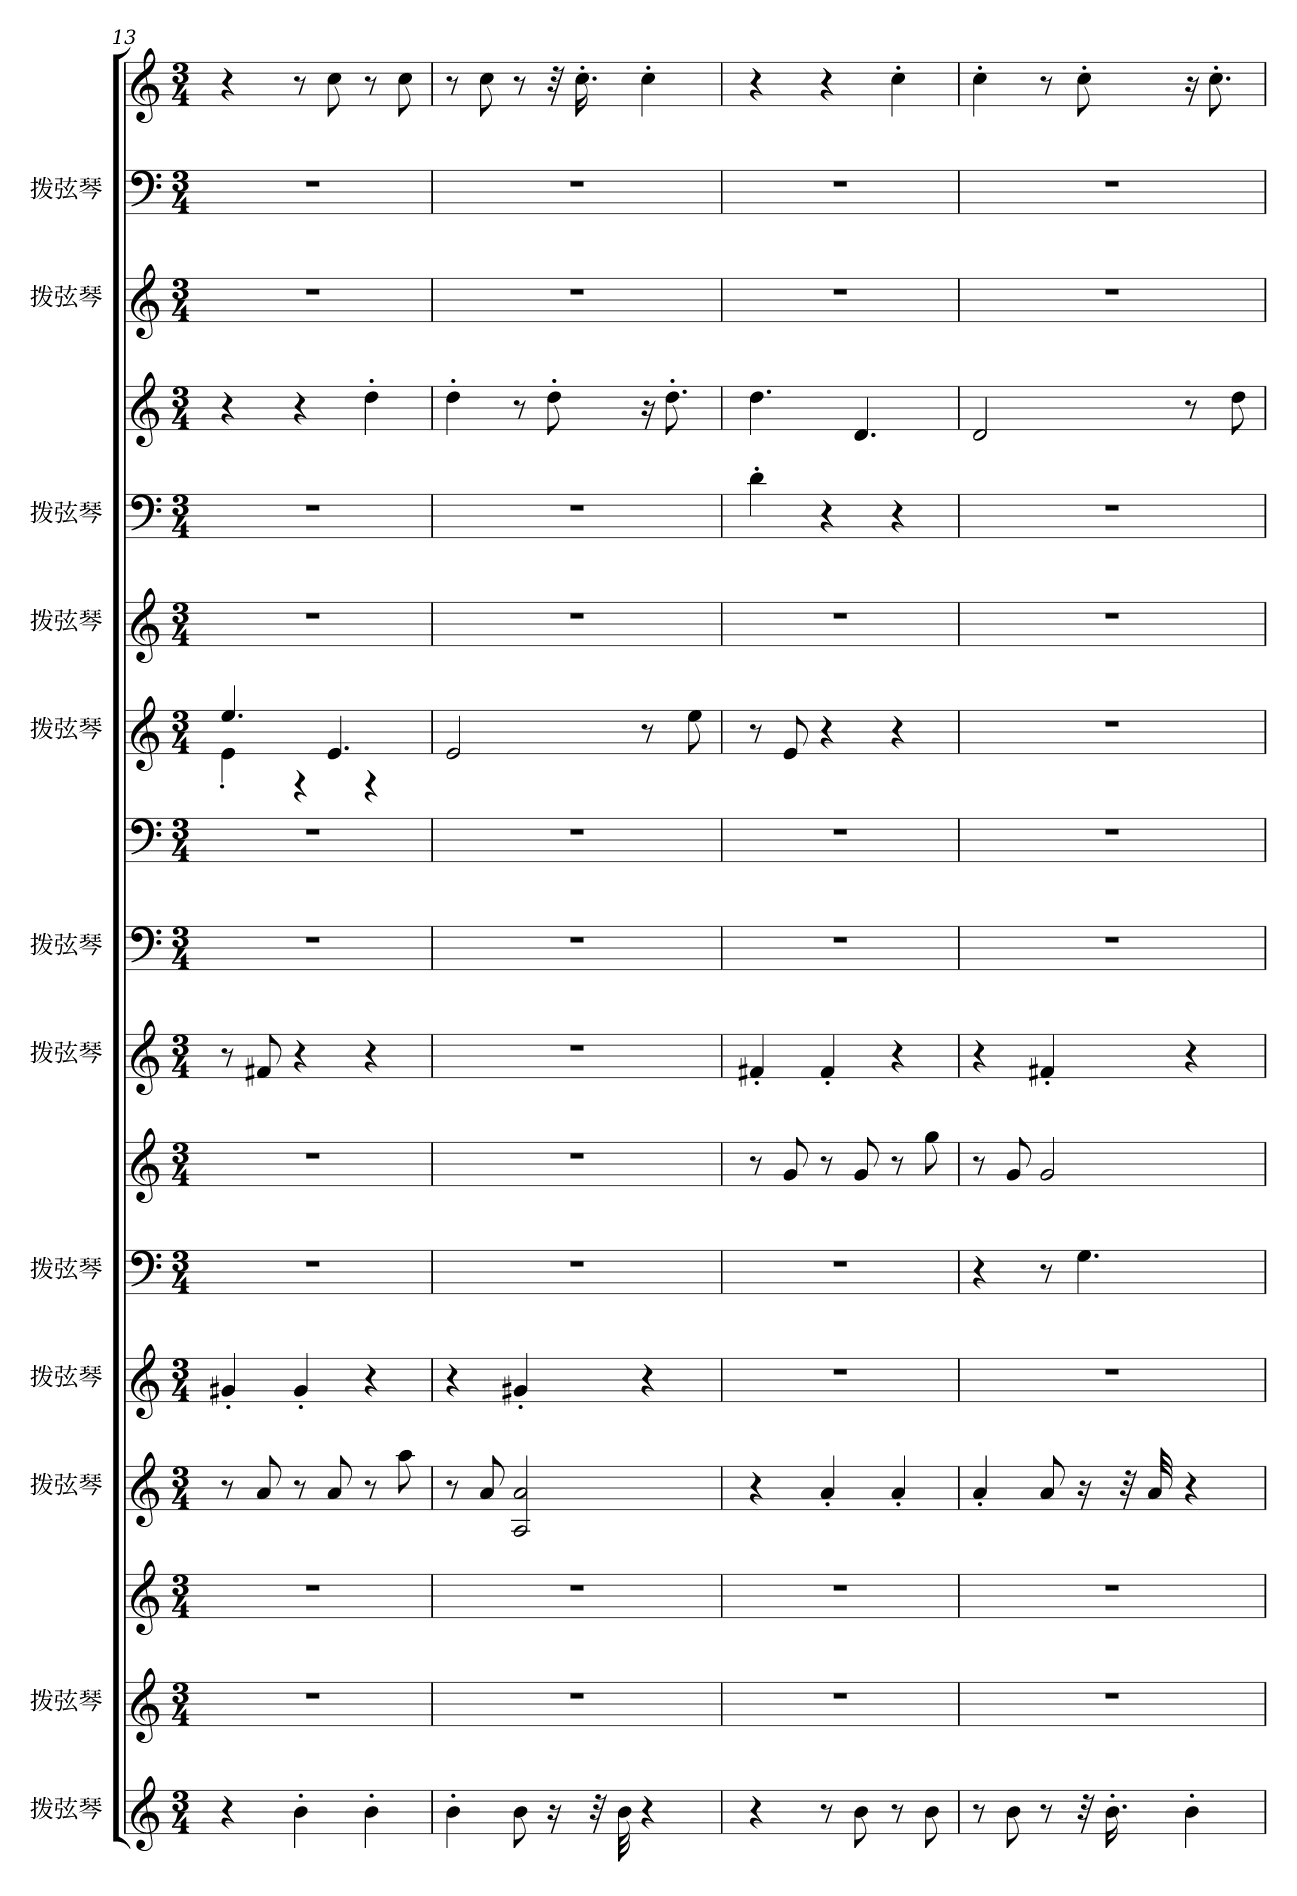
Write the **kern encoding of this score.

**kern	**kern	**kern	**kern	**kern	**kern	**kern	**kern	**kern	**kern	**kern	**kern	**kern	**kern	**kern	**kern	**kern
*part12	*part11	*part11	*part10	*part9	*part8	*part8	*part7	*part6	*part6	*part5	*part4	*part3	*part3	*part2	*part1	*part1
*staff17	*staff16	*staff15	*staff14	*staff13	*staff12	*staff11	*staff10	*staff9	*staff8	*staff7	*staff6	*staff5	*staff4	*staff3	*staff2	*staff1
*I"拨弦琴	*I"拨弦琴	*	*I"拨弦琴	*I"拨弦琴	*I"拨弦琴	*	*I"拨弦琴	*I"拨弦琴	*	*I"拨弦琴	*I"拨弦琴	*I"拨弦琴	*	*I"拨弦琴	*I"拨弦琴	*
!!LO:PB:g=z
*clefG2	*clefG2	*clefG2	*clefG2	*clefG2	*clefF4	*clefG2	*clefG2	*clefF4	*clefF4	*clefG2	*clefG2	*clefF4	*clefG2	*clefG2	*clefF4	*clefG2
*k[]	*k[]	*k[]	*k[]	*k[]	*k[]	*k[]	*k[]	*k[]	*k[]	*k[]	*k[]	*k[]	*k[]	*k[]	*k[]	*k[]
*M3/4	*M3/4	*M3/4	*M3/4	*M3/4	*M3/4	*M3/4	*M3/4	*M3/4	*M3/4	*M3/4	*M3/4	*M3/4	*M3/4	*M3/4	*M3/4	*M3/4
=13	=13	=13	=13	=13	=13	=13	=13	=13	=13	=13	=13	=13	=13	=13	=13	=13
*	*	*	*	*	*	*	*	*	*	*^	*	*	*	*	*	*
4r	2.r	2.r	8r	4g#X'/	2.r	2.r	8r	2.r	2.r	4.ee/	4e'\	2.r	2.r	4r	2.r	2.r	4r
.	.	.	8a/	.	.	.	8f#X/	.	.	.	.	.	.	.	.	.	.
4b'\	.	.	8r	4g#'/	.	.	4r	.	.	.	4r	.	.	4r	.	.	8r
.	.	.	8a/	.	.	.	.	.	.	4.e/	.	.	.	.	.	.	8cc\
4b'\	.	.	8r	4r	.	.	4r	.	.	.	4r	.	.	4dd'\	.	.	8r
.	.	.	8aa\	.	.	.	.	.	.	.	.	.	.	.	.	.	8cc\
*	*	*	*	*	*	*	*	*	*	*v	*v	*	*	*	*	*	*
=14	=14	=14	=14	=14	=14	=14	=14	=14	=14	=14	=14	=14	=14	=14	=14	=14
4b'\	2.r	2.r	8r	4r	2.r	2.r	2.r	2.r	2.r	2e/	2.r	2.r	4dd'\	2.r	2.r	8r
.	.	.	8a/	.	.	.	.	.	.	.	.	.	.	.	.	8cc\
8b\	.	.	2A/ 2a/	4g#X'/	.	.	.	.	.	.	.	.	8r	.	.	8r
16r	.	.	.	.	.	.	.	.	.	.	.	.	8dd'\	.	.	32r
.	.	.	.	.	.	.	.	.	.	.	.	.	.	.	.	16.cc'\
32r	.	.	.	.	.	.	.	.	.	.	.	.	.	.	.	.
32b\	.	.	.	.	.	.	.	.	.	.	.	.	.	.	.	.
4r	.	.	.	4r	.	.	.	.	.	8r	.	.	16r	.	.	4cc'\
.	.	.	.	.	.	.	.	.	.	.	.	.	8.dd'\	.	.	.
.	.	.	.	.	.	.	.	.	.	8ee\	.	.	.	.	.	.
=15	=15	=15	=15	=15	=15	=15	=15	=15	=15	=15	=15	=15	=15	=15	=15	=15
4r	2.r	2.r	4r	2.r	2.r	8r	4f#X'/	2.r	2.r	8r	2.r	4d'\	4.dd\	2.r	2.r	4r
.	.	.	.	.	.	8g/	.	.	.	8e/	.	.	.	.	.	.
8r	.	.	4a'/	.	.	8r	4f#'/	.	.	4r	.	4r	.	.	.	4r
8b\	.	.	.	.	.	8g/	.	.	.	.	.	.	4.d/	.	.	.
8r	.	.	4a'/	.	.	8r	4r	.	.	4r	.	4r	.	.	.	4cc'\
8b\	.	.	.	.	.	8gg\	.	.	.	.	.	.	.	.	.	.
=16	=16	=16	=16	=16	=16	=16	=16	=16	=16	=16	=16	=16	=16	=16	=16	=16
8r	2.r	2.r	4a'/	2.r	4r	8r	4r	2.r	2.r	2.r	2.r	2.r	2d/	2.r	2.r	4cc'\
8b\	.	.	.	.	.	8g/	.	.	.	.	.	.	.	.	.	.
8r	.	.	8a/	.	8r	2g/	4f#X'/	.	.	.	.	.	.	.	.	8r
32r	.	.	16r	.	4.G\	.	.	.	.	.	.	.	.	.	.	8cc'\
16.b'\	.	.	.	.	.	.	.	.	.	.	.	.	.	.	.	.
.	.	.	32r	.	.	.	.	.	.	.	.	.	.	.	.	.
.	.	.	32a/	.	.	.	.	.	.	.	.	.	.	.	.	.
4b'\	.	.	4r	.	.	.	4r	.	.	.	.	.	8r	.	.	16r
.	.	.	.	.	.	.	.	.	.	.	.	.	.	.	.	8.cc'\
.	.	.	.	.	.	.	.	.	.	.	.	.	8dd\	.	.	.
=	=	=	=	=	=	=	=	=	=	=	=	=	=	=	=	=
*-	*-	*-	*-	*-	*-	*-	*-	*-	*-	*-	*-	*-	*-	*-	*-	*-
